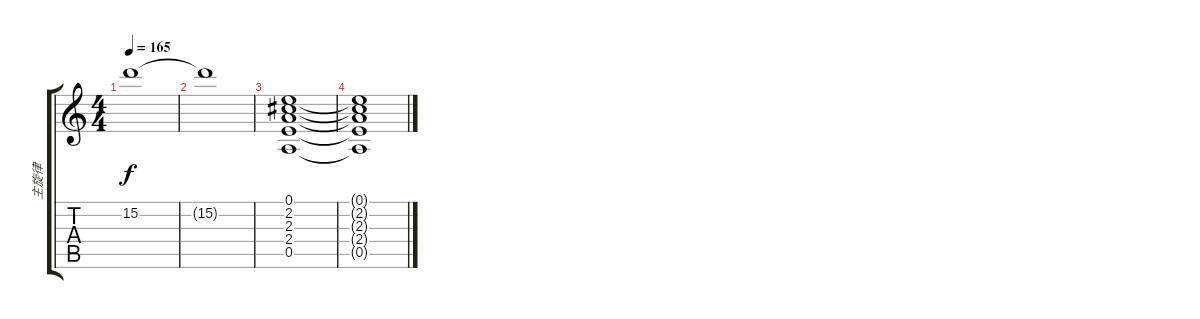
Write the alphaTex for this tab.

\track ("主旋律" "主旋律") {instrument overdrivenguitar}
\staff {score tabs}
\tuning (E4 B3 G3 D3 A2 E2) {hide}
\ts (4 4)
\tempo 165
\clef g2
\ks c
15.2{t}.1{dy f} |
15.2{t}.1 |
(0.1 2.2 2.3 2.4 0.5).1 |
(0.1{t} 2.2{t} 2.3{t} 2.4{t} 0.5{t}).1
